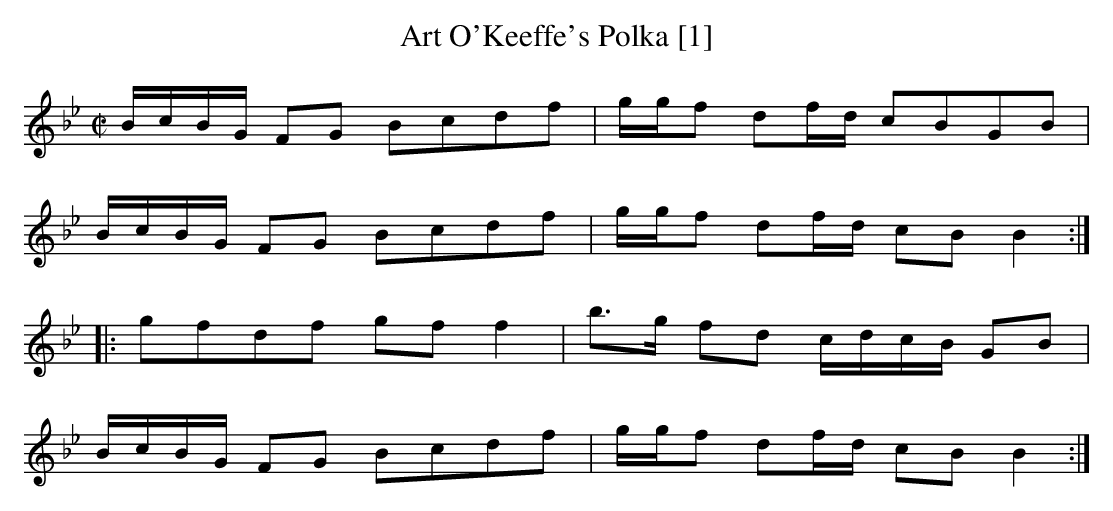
X:1
T:Art O'Keeffe's Polka [1]
M:C|
L:1/8
K:Bb
B/c/B/G/ FG Bcdf|g/g/f df/d/ cBGB|
B/c/B/G/ FG Bcdf|g/g/f df/d/ cB B2:|
|:gfdf gf f2| b>g fd c/d/c/B/ GB|
B/c/B/G/ FG Bcdf|g/g/f df/d/ cB B2:|
